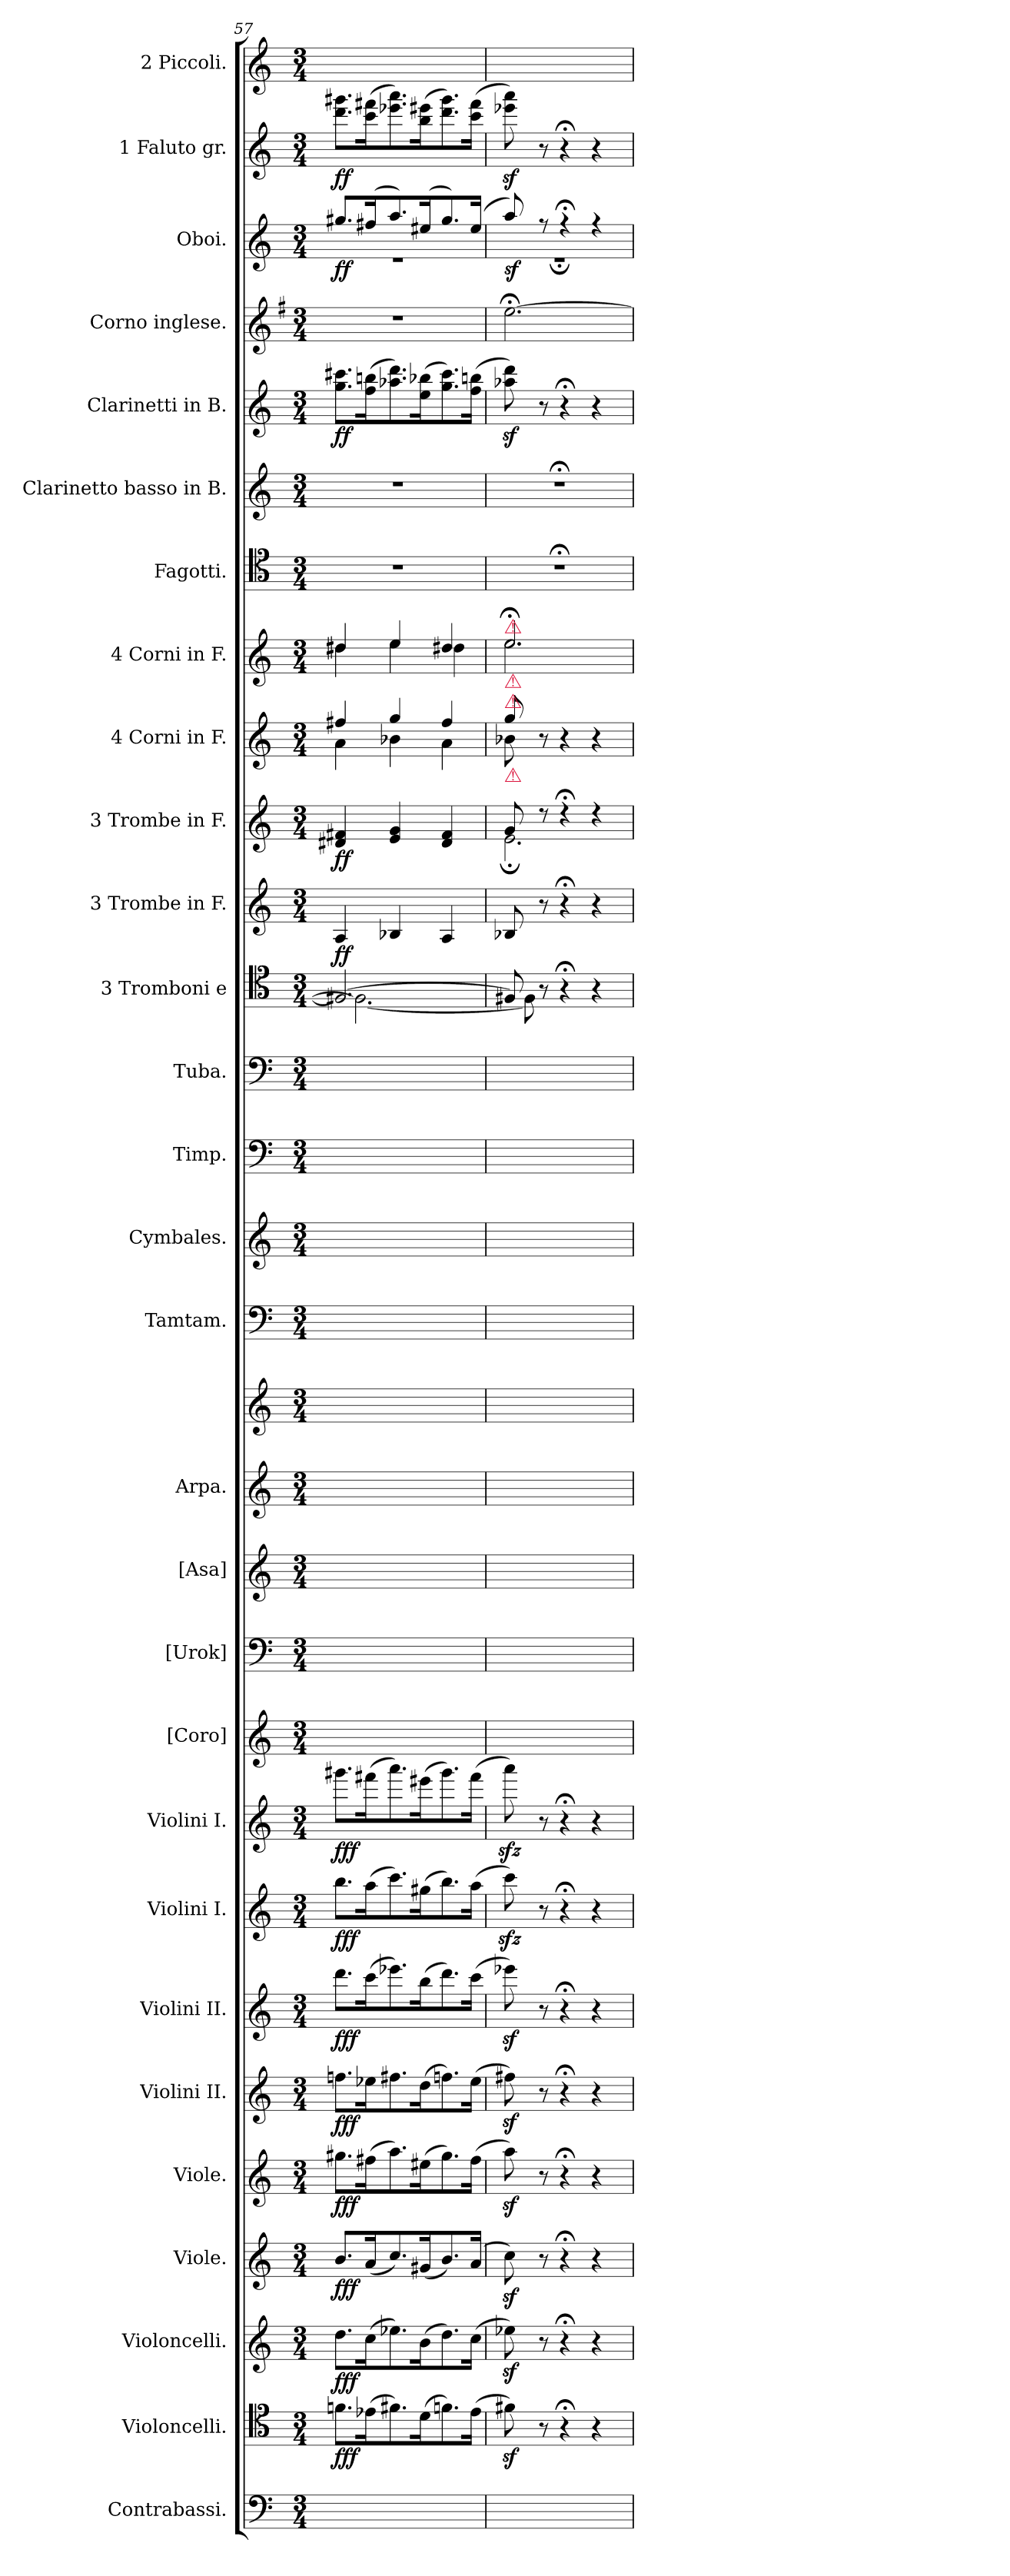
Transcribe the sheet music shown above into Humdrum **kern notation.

**kern	**kern	**dynam	**kern	**dynam	**kern	**dynam	**kern	**dynam	**kern	**dynam	**kern	**dynam	**kern	**dynam	**kern	**dynam	**kern	**kern	**kern	**kern	**kern	**kern	**kern	**kern	**kern	**kern	**kern	**dynam	**kern	**dynam	**kern	**kern	**kern	**kern	**kern	**dynam	**kern	**kern	**dynam	**kern	**dynam	**kern
*part29	*part28	*part28	*part27	*part27	*part26	*part26	*part25	*part25	*part24	*part24	*part23	*part23	*part22	*part22	*part21	*part21	*part20	*part19	*part18	*part17	*part17	*part16	*part15	*part14	*part13	*part12	*part11	*part11	*part10	*part10	*part9	*part8	*part7	*part6	*part5	*part5	*part4	*part3	*part3	*part2	*part2	*part1
*staff30	*staff29	*staff29	*staff28	*staff28	*staff27	*staff27	*staff26	*staff26	*staff25	*staff25	*staff24	*staff24	*staff23	*staff23	*staff22	*staff22	*staff21	*staff20	*staff19	*staff18	*staff17	*staff16	*staff15	*staff14	*staff13	*staff12	*staff11	*staff11	*staff10	*staff10	*staff9	*staff8	*staff7	*staff6	*staff5	*staff5	*staff4	*staff3	*staff3	*staff2	*staff2	*staff1
*I"Contrabassi.	*I"Violoncelli.	*	*I"Violoncelli.	*	*I"Viole.	*	*I"Viole.	*	*I"Violini II.	*	*I"Violini II.	*	*I"Violini I.	*	*I"Violini I.	*	*I"[Coro]	*I"[Urok]	*I"[Asa]	*I"Arpa.	*	*I"Tamtam.	*I"Cymbales.	*I"Timp.	*I"Tuba.	*I"3 Tromboni e	*I"3 Trombe in F.	*	*I"3 Trombe in F.	*	*I"4 Corni in F.	*I"4 Corni in F.	*I"Fagotti.	*I"Clarinetto basso in B.	*I"Clarinetti in B.	*	*I"Corno inglese.	*I"Oboi.	*	*I"1 Faluto gr.	*	*I"2 Piccoli.
*I'C.-B.	*I'Vcll.	*	*I'Vcll.	*	*	*	*	*	*I'II.	*	*I'II.	*	*	*	*	*	*	*I'Urok.	*I'Asa.	*	*	*I'Tamtam	*I'Cymb.	*I'Timp	*	*I'1.2. Tromb.	*	*	*I'1.2. Trb. F.	*	*I'Corni F.	*I'Corni F.	*I'Fag.	*	*I'Cl.B.	*	*I'Corno ingl.	*I'Ob.	*	*	*	*I'Picc.
*clefF4	*clefC4	*	*clefG2	*	*clefG2	*	*clefG2	*	*clefG2	*	*clefG2	*	*clefG2	*	*clefG2	*	*clefG2	*clefF4	*clefG2	*clefG2	*clefG2	*clefF4	*clefG2	*clefF4	*clefF4	*clefC4	*clefG2	*	*clefG2	*	*clefG2	*clefG2	*clefC4	*clefG2	*clefG2	*	*clefG2	*clefG2	*	*clefG2	*	*clefG2
*	*	*	*	*	*	*	*	*	*	*	*	*	*	*	*	*	*	*	*	*	*	*	*	*	*	*	*ITrd-3c-5	*	*ITrd-3c-5	*	*ITrd4c7	*ITrd4c7	*	*ITrd1c2	*ITrd1c2	*	*ITrd4c7	*	*	*	*	*
*k[]	*k[]	*	*k[]	*	*k[]	*	*k[]	*	*k[]	*	*k[]	*	*k[]	*	*k[]	*	*k[]	*k[]	*k[]	*k[]	*k[]	*k[]	*k[]	*k[]	*k[]	*k[]	*k[b-]	*	*k[b-]	*	*k[b-]	*k[b-]	*k[]	*k[b-e-]	*k[b-e-]	*	*k[]	*k[]	*	*k[]	*	*k[]
*M3/4	*M3/4	*	*M3/4	*	*M3/4	*	*M3/4	*	*M3/4	*	*M3/4	*	*M3/4	*	*M3/4	*	*M3/4	*M3/4	*M3/4	*M3/4	*M3/4	*M3/4	*M3/4	*M3/4	*M3/4	*M3/4	*M3/4	*	*M3/4	*	*M3/4	*M3/4	*M3/4	*M3/4	*M3/4	*	*M3/4	*M3/4	*	*M3/4	*	*M3/4
=57	=57	=57	=57	=57	=57	=57	=57	=57	=57	=57	=57	=57	=57	=57	=57	=57	=57	=57	=57	=57	=57	=57	=57	=57	=57	=57	=57	=57	=57	=57	=57	=57	=57	=57	=57	=57	=57	=57	=57	=57	=57	=57
*	*	*	*	*	*	*	*	*	*	*	*	*	*	*	*	*	*	*	*	*	*	*	*	*	*	*^	*	*	*	*	*^	*^	*	*	*	*	*	*^	*	*	*	*
2.ryy	8.fn\L	fff	8.dd\L	fff	8.b/L	fff	8.gg#X\L	fff	8.ffn\L	fff	8.ddd\L	fff	8.bb\L	fff	8.ggg#X\L	fff	2.ryy	2.ryy	2.ryy	2.ryy	2.ryy	2.ryy	2.ryy	2.ryy	2.ryy	2.F#X/_	2.F#\_	4d/	ff	4g#X/ 4bn/	ff	4bn/	4d\	4g#X/	4g#X\	2.r	2.r	8.ff\ 8.bbn\L	ff	2.r	8.gg#X/L	2.re	ff	8.ddd\ 8.ggg#X\L	ff	2.ryy
.	(16e-X\K	.	(16cc\K	.	(16a/K	.	(16ff#X\K	.	16ee-X\K	.	(16ccc\K	.	(16aa\K	.	(16fff#X\K	.	.	.	.	.	.	.	.	.	.	.	.	.	.	.	.	.	.	.	.	.	.	(16ee-\ 16aan\K	.	.	(16ff#X/K	.	.	(16ccc\ 16fff#X\K	.	.
.	8.f#X\)	.	8.ee-X\)	.	8.cc/)	.	8.aa\)	.	8.ff#X\	.	8.eee-X\)	.	8.ccc\)	.	8.aaa\)	.	.	.	.	.	.	.	.	.	.	.	.	4e-X/	.	4a/ 4cc/	.	4cc/	4e-X\	4a/	4a\	.	.	8.gg-X\ 8.ccc\)	.	.	8.aa/)	.	.	8.eee-X\ 8.aaa\)	.	.
.	(16d\K	.	(16b\K	.	(16g#X/K	.	(16ee#X\K	.	(16dd\K	.	(16bb\K	.	(16gg#X\K	.	(16eee#X\K	.	.	.	.	.	.	.	.	.	.	.	.	.	.	.	.	.	.	.	.	.	.	(16dd\ 16aa-X\K	.	.	(16ee#X/K	.	.	(16bb\ 16eee#X\K	.	.
.	8.fn\)	.	8.dd\)	.	8.b/)	.	8.gg#\)	.	8.ffn\)	.	8.ddd\)	.	8.bb\)	.	8.ggg#\)	.	.	.	.	.	.	.	.	.	.	.	.	4d/	.	4g#/ 4b/	.	4b/	4d\	4g#X/	4g#\	.	.	8.ff\ 8.bb\)	.	.	8.gg#/)	.	.	8.ddd\ 8.ggg#\)	.	.
.	(16e-\Jk	.	(16cc\Jk	.	(16a/Jk	.	(16ff#\Jk	.	(16ee-\Jk	.	(16ccc\Jk	.	(16aa\Jk	.	(16fff#\Jk	.	.	.	.	.	.	.	.	.	.	.	.	.	.	.	.	.	.	.	.	.	.	(16ee-\ 16aan\Jk	.	.	(16ee#/Jk	.	.	(16ccc\ 16fff#\Jk	.	.
=58	=58	=58	=58	=58	=58	=58	=58	=58	=58	=58	=58	=58	=58	=58	=58	=58	=58	=58	=58	=58	=58	=58	=58	=58	=58	=58	=58	=58	=58	=58	=58	=58	=58	=58	=58	=58	=58	=58	=58	=58	=58	=58	=58	=58	=58	=58
*	*	*	*	*	*	*	*	*	*	*	*	*	*	*	*	*	*	*	*	*	*	*	*	*	*	*	*	*	*	*^	*	*	*	*	*	*	*	*	*	*	*	*	*	*	*	*
!	!	!	!	!	!	!	!	!	!	!	!	!	!	!	!	!	!	!	!	!	!	!	!	!	!	!	!	!	!	!	!	!	!	!	!LO:TX:a:color=crimson:t=⚠	!	!	!	!	!	!	!	!	!	!	!	!
!	!	!	!	!	!	!	!	!	!	!	!	!	!	!	!	!	!	!	!	!	!	!	!	!	!	!	!	!	!	!	!	!	!	!	!LO:TX:b:color=crimson:t=⚠	!	!	!	!	!	!	!	!	!	!	!	!
!	!	!	!	!	!	!	!	!	!	!	!	!	!	!	!	!	!	!	!	!	!	!	!	!	!	!	!	!	!	!	!	!	!LO:TX:a:color=crimson:t=⚠	!	!	!	!	!	!	!	!	!	!	!	!	!	!
!	!	!	!	!	!	!	!	!	!	!	!	!	!	!	!	!	!	!	!	!	!	!	!	!	!	!	!	!	!	!	!	!	!LO:TX:b:color=crimson:t=⚠	!	!	!	!	!	!	!	!	!	!	!	!	!	!
2.ryy	8f#Xz\)	.	8ee-Xz\)	.	8ccz\)	.	8aaz\)	.	8ff#Xz\)	.	8eee-Xz\)	.	8ccczz\)	.	8aaazz\)	.	2.ryy	2.ryy	2.ryy	2.ryy	2.ryy	2.ryy	2.ryy	2.ryy	2.ryy	8F#X/]	8F#\]	8e-X/	.	8cc/	2.a;<\	.	8cc/	8e-X\	2.a;</	2.a\	2.r;<	2.r;<	8gg-Xz\ 8cccz\)	.	[2.a;<\	8aa/)	2.r;<e	sf	8eee-Xz\ 8aaaz\)	.	2.ryy
.	8r	.	8r	.	8r	.	8r	.	8r	.	8r	.	8r	.	8r	.	.	.	.	.	.	.	.	.	.	8r	2ryy	8r	.	8r	.	.	8r	2ryy	.	.	.	.	8r	.	.	8rff	.	.	8r	.	.
.	4r;<	.	4r;<	.	4r;<	.	4r;<	.	4r;<	.	4r;<	.	4r;<	.	4r;<	.	.	.	.	.	.	.	.	.	.	4r;<	.	4r;<	.	4r;<	.	.	4r	.	.	.	.	.	4r;<	.	.	4r;<ff	.	.	4r;<	.	.
.	4r	.	4r	.	4r	.	4r	.	4r	.	4r	.	4r	.	4r	.	.	.	.	.	.	.	.	.	.	4r	.	4r	.	4r	.	.	4r	.	.	.	.	.	4r	.	.	4rff	.	.	4r	.	.
.	.	.	.	.	.	.	.	.	.	.	.	.	.	.	.	.	.	.	.	.	.	.	.	.	.	.	8ryy	.	.	.	.	.	.	8ryy	.	.	.	.	.	.	.	.	.	.	.	.	.
*	*	*	*	*	*	*	*	*	*	*	*	*	*	*	*	*	*	*	*	*	*	*	*	*	*	*	*	*	*	*v	*v	*	*	*	*v	*v	*	*	*	*	*	*v	*v	*	*	*	*
*	*	*	*	*	*	*	*	*	*	*	*	*	*	*	*	*	*	*	*	*	*	*	*	*	*	*v	*v	*	*	*	*	*v	*v	*	*	*	*	*	*	*	*	*	*	*
=	=	=	=	=	=	=	=	=	=	=	=	=	=	=	=	=	=	=	=	=	=	=	=	=	=	=	=	=	=	=	=	=	=	=	=	=	=	=	=	=	=	=
*-	*-	*-	*-	*-	*-	*-	*-	*-	*-	*-	*-	*-	*-	*-	*-	*-	*-	*-	*-	*-	*-	*-	*-	*-	*-	*-	*-	*-	*-	*-	*-	*-	*-	*-	*-	*-	*-	*-	*-	*-	*-	*-
